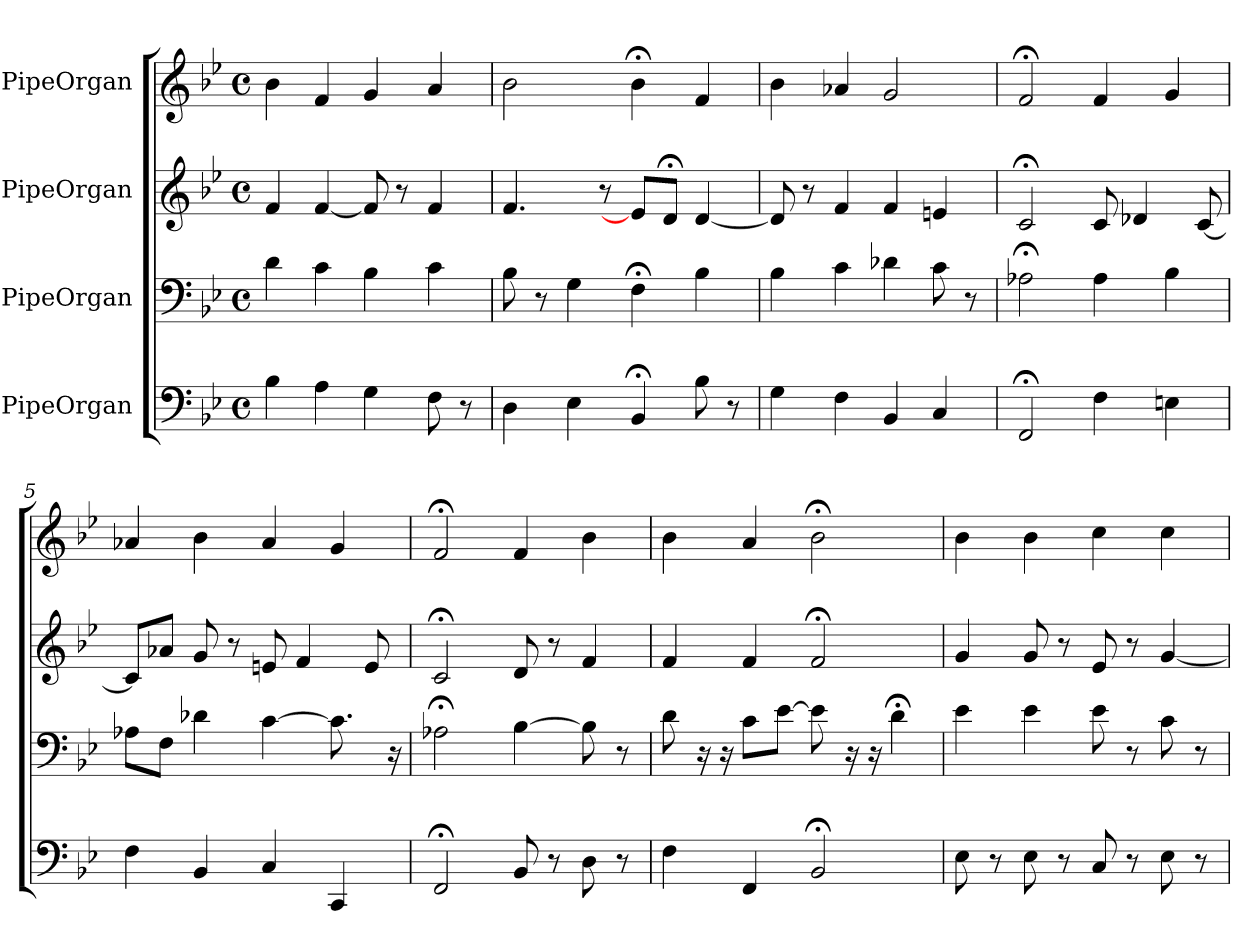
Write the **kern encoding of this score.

**kern	**kern	**kern	**kern
*part4	*part3	*part2	*part1
*staff4	*staff3	*staff2	*staff1
*I"PipeOrgan	*I"PipeOrgan	*I"PipeOrgan	*I"PipeOrgan
*clefF4	*clefF4	*clefG2	*clefG2
*k[b-e-]	*k[b-e-]	*k[b-e-]	*k[b-e-]
*B-:	*B-:	*B-:	*B-:
*M4/4	*M4/4	*M4/4	*M4/4
*met(c)	*met(c)	*met(c)	*met(c)
*MM60	*MM60	*MM60	*MM60
=1	=1	=1	=1
4B-	4d	4f	4b-
4A	4c	[4f	4f
4G	4B-	8f]	4g
.	.	8r	.
8F	4c	4f	4a
8r	.	.	.
=2	=2	=2	=2
4D	8B-	4.f	2b-
.	8r	.	.
4E-	4G	.	.
.	.	8r	.
4BB-;<	4F;<	8e-/L]	4b-;<
.	.	8d;</J	.
8B-	4B-	[4d	4f
8r	.	.	.
=3	=3	=3	=3
4G	4B-	8d]	4b-
.	.	8r	.
4F	4c	4f	4a-X
4BB-	4d-X	4f	2g
4C	8c	4en	.
.	8r	.	.
=4	=4	=4	=4
2FF;<	2A-X;<	2c;<	2f;<
4F	4A-	8c	4f
.	.	4d-X	.
4En	4B-	.	4g
.	.	[8c	.
=5	=5	=5	=5
4F	8A-X\L	8c/L]	4a-X
.	8F\J	8a-X/J	.
4BB-	4d-X	8g	4b-
.	.	8r	.
4C	[4c	8en	4a-
.	.	4f	.
4CC	8.c]	.	4g
.	.	8e	.
.	16r	.	.
=6	=6	=6	=6
2FF;<	2A-X;<	2c;<	2f;<
8BB-	[4B-	8d	4f
8r	.	8r	.
8D	8B-]	4f	4b-
8r	8r	.	.
=7	=7	=7	=7
4F	8d	4f	4b-
.	16r	.	.
.	16r	.	.
4FF	8c\L	4f	4a
.	[8e-\J	.	.
2BB-;<	8e-]	2f;<	2b-;<
.	16r	.	.
.	16r	.	.
.	4d;<	.	.
=8	=8	=8	=8
8E-	4e-	4g	4b-
8r	.	.	.
8E-	4e-	8g	4b-
8r	.	8r	.
8C	8e-	8e-	4cc
8r	8r	8r	.
8E-	8c	[4g	4cc
8r	8r	.	.
=	=	=	=
*-	*-	*-	*-
